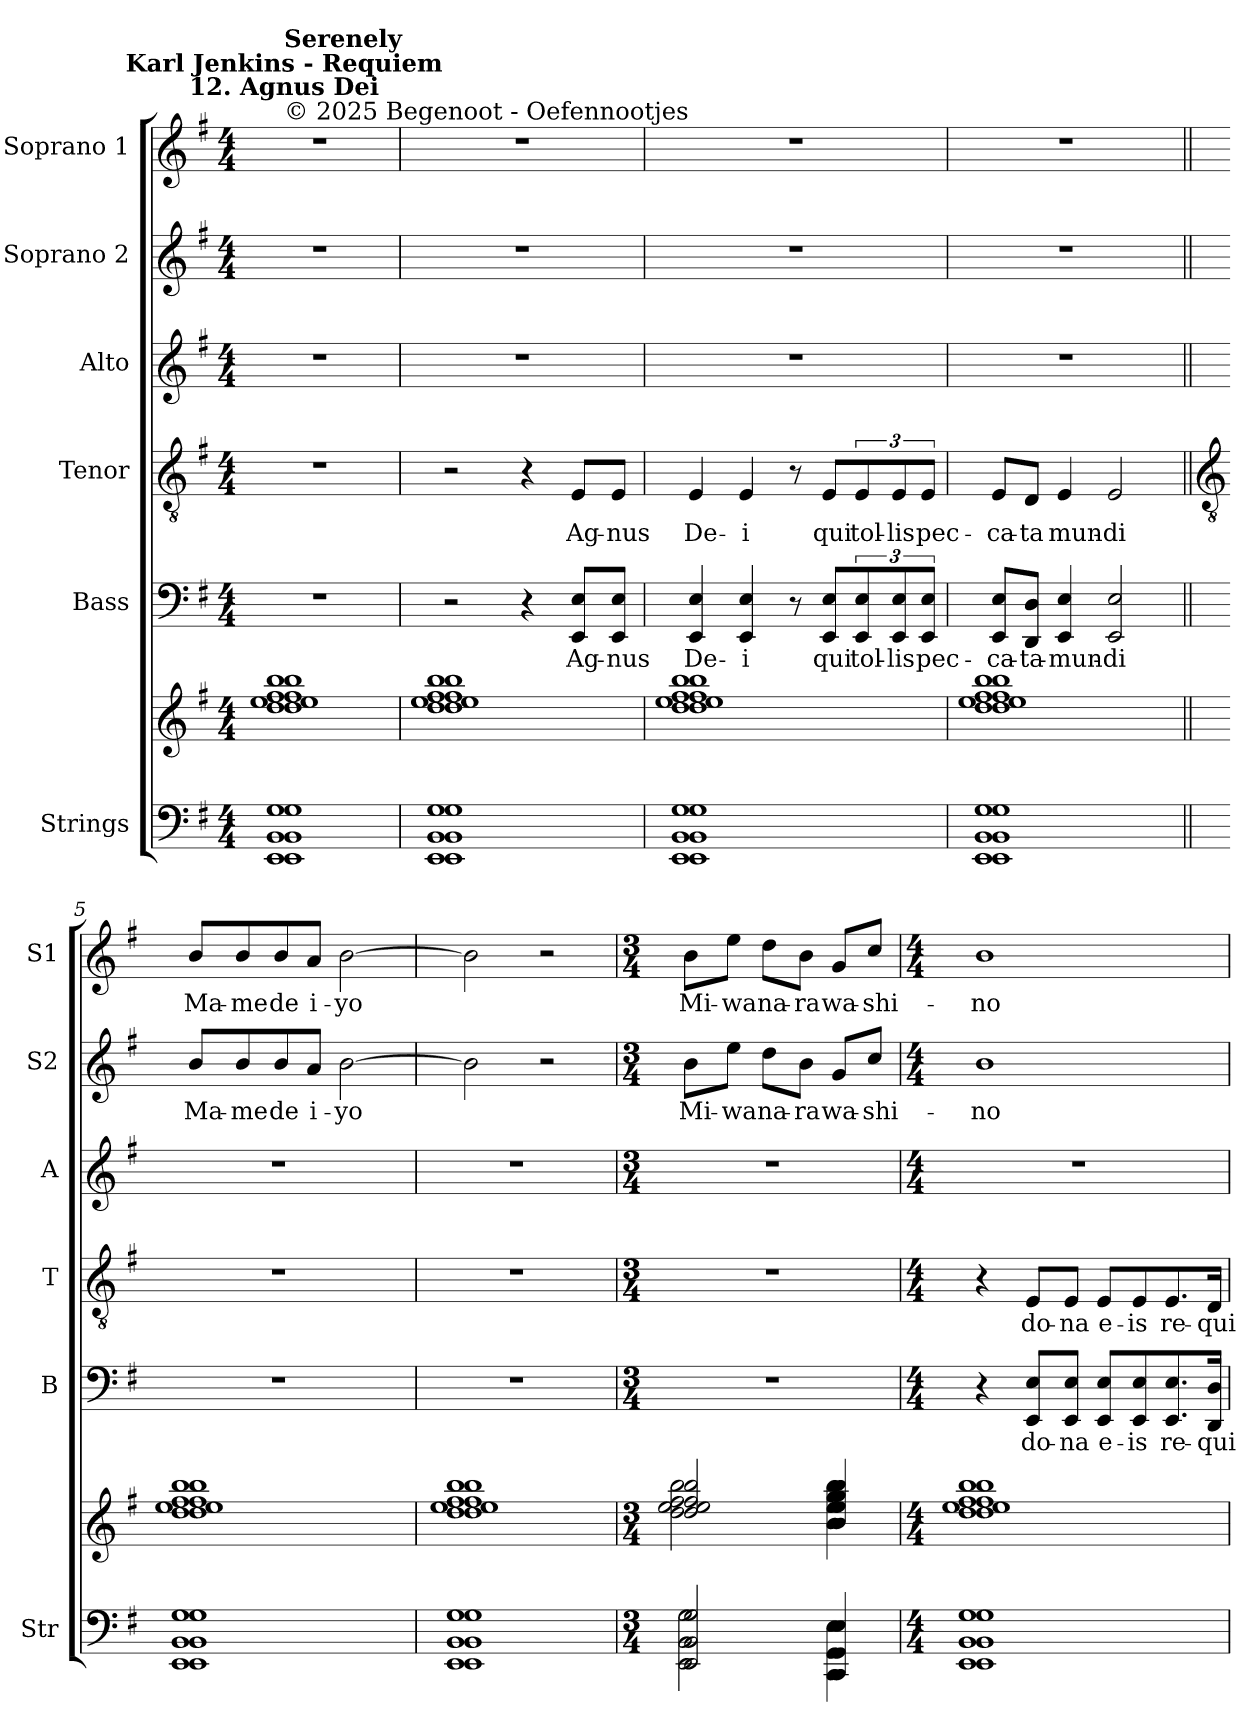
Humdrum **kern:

**kern	**kern	**kern	**text	**kern	**text	**kern	**kern	**text	**kern	**text
*part6	*part6	*part5	*part5	*part4	*part4	*part3	*part2	*part2	*part1	*part1
*staff7	*staff6	*staff5	*staff5	*staff4	*staff4	*staff3	*staff2	*staff2	*staff1	*staff1
*I"Strings	*	*I"Bass	*	*I"Tenor	*	*I"Alto	*I"Soprano 2	*	*I"Soprano 1	*
*I'Str	*	*I'B	*	*I'T	*	*I'A	*I'S2	*	*I'S1	*
*clefF4	*clefG2	*clefF4	*	*clefGv2	*	*clefG2	*clefG2	*	*clefG2	*
*k[f#]	*k[f#]	*k[f#]	*	*k[f#]	*	*k[f#]	*k[f#]	*	*k[f#]	*
*G:	*G:	*G:	*	*G:	*	*G:	*G:	*	*G:	*
*M4/4	*M4/4	*M4/4	*	*M4/4	*	*M4/4	*M4/4	*	*M4/4	*
*MM48	*MM48	*MM48	*	*MM48	*	*MM48	*MM48	*	*MM48	*
=1	=1	=1	=1	=1	=1	=1	=1	=1	=1	=1
*^	*^	*	*	*	*	*	*	*	*	*
!	!	!	!	!	!	!	!	!	!	!	!LO:TX:a:t=© 2025 Begenoot  -  Oefennootjes	!
!	!	!	!	!	!	!	!	!	!	!	!LO:TX:a:B:cj:t=Karl Jenkins - Requiem\n12. Agnus Dei	!
!	!	!	!	!	!	!	!	!	!	!	!LO:TX:a:B:t=Serenely	!
1EE/ 1BB/ 1G/	1EE\ 1BB\ 1G\	1dd/ 1ee/ 1ff#/ 1bb/	1dd\ 1ee\ 1ff#\ 1bb\	1r	.	1r	.	1r	1r	.	1r	.
=2	=2	=2	=2	=2	=2	=2	=2	=2	=2	=2	=2	=2
1EE/ 1BB/ 1G/	1EE\ 1BB\ 1G\	1dd/ 1ee/ 1ff#/ 1bb/	1dd\ 1ee\ 1ff#\ 1bb\	2r	.	2r	.	1r	1r	.	1r	.
.	.	.	.	4r	.	4r	.	.	.	.	.	.
!	!	!	!	!	!LO:LY:b	!	!LO:LY:b	!	!	!	!	!
.	.	.	.	8EE 8EL	Ag-	8EL	Ag-	.	.	.	.	.
!	!	!	!	!	!LO:LY:b	!	!LO:LY:b	!	!	!	!	!
.	.	.	.	8EE 8EJ	-nus	8EJ	-nus	.	.	.	.	.
=3	=3	=3	=3	=3	=3	=3	=3	=3	=3	=3	=3	=3
!	!	!	!	!	!LO:LY:b	!	!LO:LY:b	!	!	!	!	!
1EE/ 1BB/ 1G/	1EE\ 1BB\ 1G\	1dd/ 1ee/ 1ff#/ 1bb/	1dd\ 1ee\ 1ff#\ 1bb\	4EE 4E	De-	4E	De-	1r	1r	.	1r	.
!	!	!	!	!	!LO:LY:b	!	!LO:LY:b	!	!	!	!	!
.	.	.	.	4EE 4E	-i	4E	-i	.	.	.	.	.
.	.	.	.	8r	.	8r	.	.	.	.	.	.
!	!	!	!	!	!LO:LY:b	!	!LO:LY:b	!	!	!	!	!
.	.	.	.	8EE 8EL	qui	8EL	qui	.	.	.	.	.
!	!	!	!	!	!LO:LY:b	!	!LO:LY:b	!	!	!	!	!
.	.	.	.	12EE 12E	tol-	12E	tol-	.	.	.	.	.
!	!	!	!	!	!LO:LY:b	!	!LO:LY:b	!	!	!	!	!
.	.	.	.	12EE 12E	-lis	12E	-lis	.	.	.	.	.
!	!	!	!	!	!LO:LY:b	!	!LO:LY:b	!	!	!	!	!
.	.	.	.	12EE 12EJ	pec-	12EJ	pec-	.	.	.	.	.
=4	=4	=4	=4	=4	=4	=4	=4	=4	=4	=4	=4	=4
!	!	!	!	!	!LO:LY:b	!	!LO:LY:b	!	!	!	!	!
1EE/ 1BB/ 1G/	1EE\ 1BB\ 1G\	1dd/ 1ee/ 1ff#/ 1bb/	1dd\ 1ee\ 1ff#\ 1bb\	8EE 8EL	-ca-	8EL	-ca-	1r	1r	.	1r	.
!	!	!	!	!	!LO:LY:b	!	!LO:LY:b	!	!	!	!	!
.	.	.	.	8DD 8DJ	-ta-	8DJ	-ta	.	.	.	.	.
!	!	!	!	!	!LO:LY:b	!	!LO:LY:b	!	!	!	!	!
.	.	.	.	4EE 4E	-mun-	4E	mun-	.	.	.	.	.
!	!	!	!	!	!LO:LY:b	!	!LO:LY:b	!	!	!	!	!
.	.	.	.	2EE 2E	-di	2E	-di	.	.	.	.	.
!!LO:LB:g=z
=5||	=5||	=5||	=5||	=5||	=5||	=5||	=5||	=5||	=5||	=5||	=5||	=5||
*	*	*	*	*	*	*clefGv2	*	*	*	*	*	*
!	!	!	!	!	!	!	!	!	!	!LO:LY:b	!	!LO:LY:b
1EE/ 1BB/ 1G/	1EE\ 1BB\ 1G\	1dd/ 1ee/ 1ff#/ 1bb/	1dd\ 1ee\ 1ff#\ 1bb\	1r	.	1r	.	1r	8bL	Ma-	8bL	Ma-
!	!	!	!	!	!	!	!	!	!	!LO:LY:b	!	!LO:LY:b
.	.	.	.	.	.	.	.	.	8b	-me	8b	-me
!	!	!	!	!	!	!	!	!	!	!LO:LY:b	!	!LO:LY:b
.	.	.	.	.	.	.	.	.	8b	de	8b	de
!	!	!	!	!	!	!	!	!	!	!LO:LY:b	!	!LO:LY:b
.	.	.	.	.	.	.	.	.	8aJ	i-	8aJ	i-
!	!	!	!	!	!	!	!	!	!	!LO:LY:b	!	!LO:LY:b
.	.	.	.	.	.	.	.	.	[2b	-yo	[2b	-yo
=6	=6	=6	=6	=6	=6	=6	=6	=6	=6	=6	=6	=6
1EE/ 1BB/ 1G/	1EE\ 1BB\ 1G\	1dd/ 1ee/ 1ff#/ 1bb/	1dd\ 1ee\ 1ff#\ 1bb\	1r	.	1r	.	1r	2b]	.	2b]	.
.	.	.	.	.	.	.	.	.	2r	.	2r	.
=7	=7	=7	=7	=7	=7	=7	=7	=7	=7	=7	=7	=7
*M3/4	*	*M3/4	*	*M3/4	*	*M3/4	*	*M3/4	*M3/4	*	*M3/4	*
!	!	!	!	!LO:N:vis=1	!	!LO:N:vis=1	!	!LO:N:vis=1	!	!LO:LY:b	!	!LO:LY:b
2EE/ 2BB/ 2G/	2EE\ 2BB\ 2G\	2dd/ 2ee/ 2ff#/ 2bb/	2dd\ 2ee\ 2ff#\ 2bb\	2.r	.	2.r	.	2.r	8bL	Mi-	8bL	Mi-
!	!	!	!	!	!	!	!	!	!	!LO:LY:b	!	!LO:LY:b
.	.	.	.	.	.	.	.	.	8eeJ	-wa	8eeJ	-wa
!	!	!	!	!	!	!	!	!	!	!LO:LY:b	!	!LO:LY:b
.	.	.	.	.	.	.	.	.	8ddL	na-	8ddL	na-
!	!	!	!	!	!	!	!	!	!	!LO:LY:b	!	!LO:LY:b
.	.	.	.	.	.	.	.	.	8bJ	-ra	8bJ	-ra
!	!	!	!	!	!	!	!	!	!	!LO:LY:b	!	!LO:LY:b
4CC/ 4GG/ 4E/	4CC\ 4GG\ 4E\	4b/ 4ee/ 4gg/ 4bb/	4b\ 4ee\ 4gg\ 4bb\	.	.	.	.	.	8gL	wa-	8gL	wa-
!	!	!	!	!	!	!	!	!	!	!LO:LY:b	!	!LO:LY:b
.	.	.	.	.	.	.	.	.	8ccJ	-shi-	8ccJ	-shi-
=8	=8	=8	=8	=8	=8	=8	=8	=8	=8	=8	=8	=8
*M4/4	*	*M4/4	*	*M4/4	*	*M4/4	*	*M4/4	*M4/4	*	*M4/4	*
!	!	!	!	!	!	!	!	!	!	!LO:LY:b	!	!LO:LY:b
1EE/ 1BB/ 1G/	1EE\ 1BB\ 1G\	1dd/ 1ee/ 1ff#/ 1bb/	1dd\ 1ee\ 1ff#\ 1bb\	4r	.	4r	.	1r	1b	-no	1b	-no
!	!	!	!	!	!LO:LY:b	!	!LO:LY:b	!	!	!	!	!
.	.	.	.	8EE 8EL	do-	8EL	do-	.	.	.	.	.
!	!	!	!	!	!LO:LY:b	!	!LO:LY:b	!	!	!	!	!
.	.	.	.	8EE 8EJ	-na	8EJ	-na	.	.	.	.	.
!	!	!	!	!	!LO:LY:b	!	!LO:LY:b	!	!	!	!	!
.	.	.	.	8EE 8EL	e-	8EL	e-	.	.	.	.	.
!	!	!	!	!	!LO:LY:b	!	!LO:LY:b	!	!	!	!	!
.	.	.	.	8EE 8E	-is	8E	-is	.	.	.	.	.
!	!	!	!	!	!LO:LY:b	!	!LO:LY:b	!	!	!	!	!
.	.	.	.	8.EE 8.E	re-	8.E	re-	.	.	.	.	.
!	!	!	!	!	!LO:LY:b	!	!LO:LY:b	!	!	!	!	!
.	.	.	.	16DD 16DJ	-qui-	16DJ	-qui-	.	.	.	.	.
*v	*v	*	*	*	*	*	*	*	*	*	*	*
*	*v	*v	*	*	*	*	*	*	*	*	*
=	=	=	=	=	=	=	=	=	=	=
*-	*-	*-	*-	*-	*-	*-	*-	*-	*-	*-
